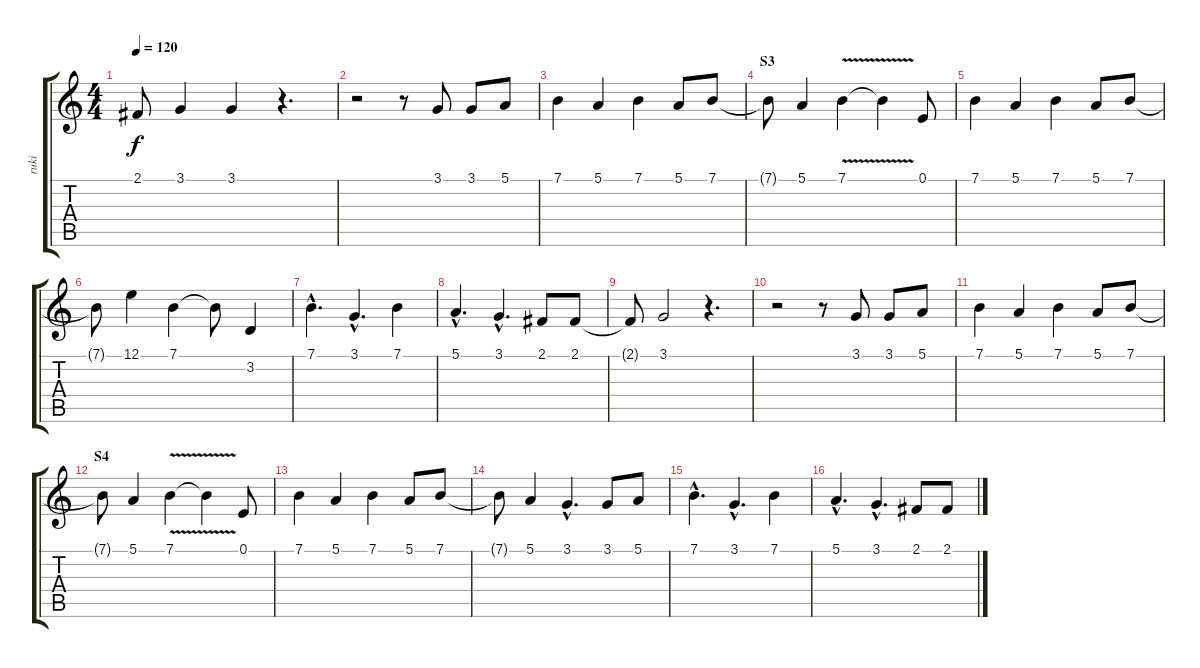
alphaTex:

\track ("ruki" "ruki") {instrument voiceoohs}
\staff {score tabs}
\tuning (E4 B3 G3 D3 A2 E2) {hide}
\ts (4 4)
\tempo 120
\clef g2
\ks c
2.1{t}.8{dy f} 3.1.4 3.1.4 r.4{d} |
r.2 r.8 3.1.8 3.1.8 5.1.8 |
7.1.4 5.1.4 7.1.4 5.1.8 7.1.8 |
\section ("" "S3")
7.1{t}.8 5.1.4 7.1{v}.4 7.1{t}.4 0.1.8 |
7.1.4 5.1.4 7.1.4 5.1.8 7.1.8 |
7.1{t}.8 12.1.4 7.1.4 7.1{t}.8 3.2.4 |
7.1{hac}.4{d} 3.1{hac}.4{d} 7.1.4 |
5.1{hac}.4{d} 3.1{hac}.4{d} 2.1.8 2.1.8 |
2.1{t}.8 3.1.2 r.4{d} |
r.2 r.8 3.1.8 3.1.8 5.1.8 |
7.1.4 5.1.4 7.1.4 5.1.8 7.1.8 |
\section ("" "S4")
7.1{t}.8 5.1.4 7.1{v}.4 7.1{t}.4 0.1.8 |
7.1.4 5.1.4 7.1.4 5.1.8 7.1.8 |
7.1{t}.8 5.1.4 3.1{hac}.4{d} 3.1.8 5.1.8 |
7.1{hac}.4{d} 3.1{hac}.4{d} 7.1.4 |
5.1{hac}.4{d} 3.1{hac}.4{d} 2.1.8 2.1.8
